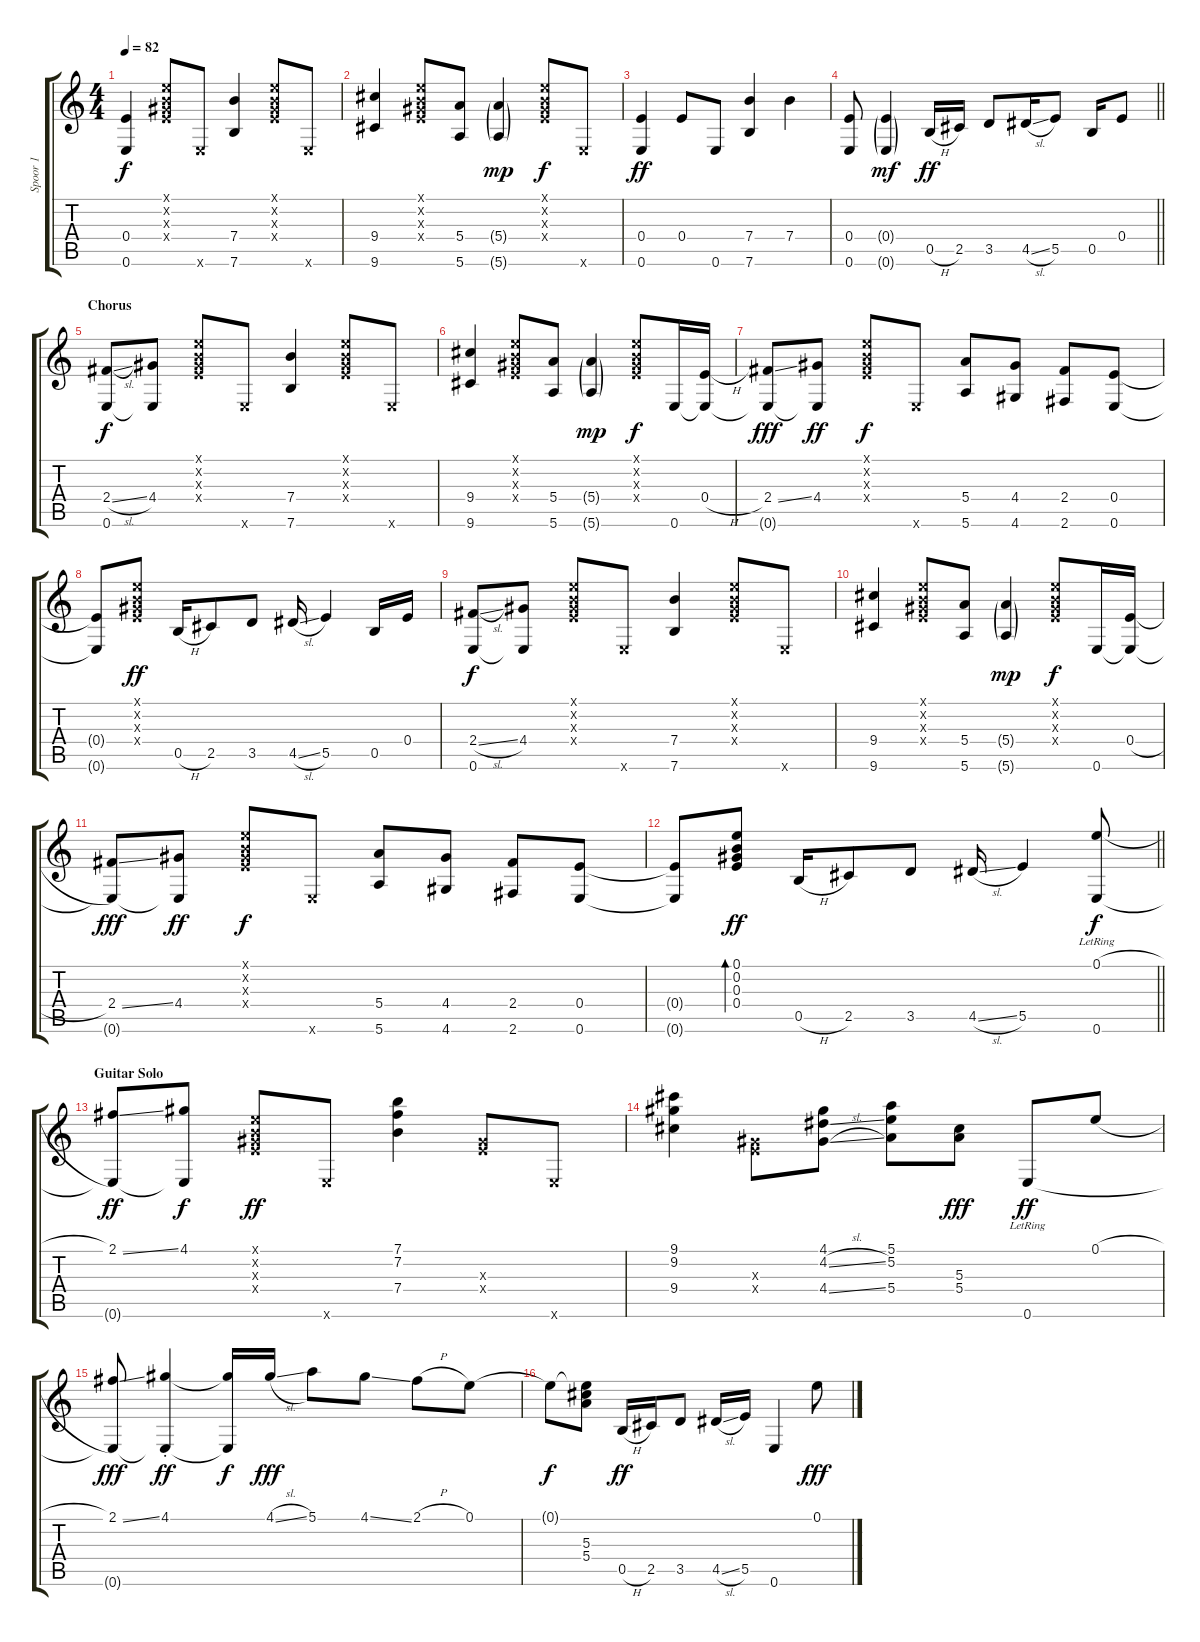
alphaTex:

\track ("Spoor 1" "Spoor 1") {mute instrument acousticguitarsteel}
\staff {score tabs}
\tuning (E4 B3 Ab3 E3 B2 E2) {hide}
\ts (4 4)
\tempo 82
\clef g2
\ks c
(0.4 0.6).4{dy f} (0.1{x} 0.2{x} 0.3{x} 0.4{x}).8 0.6{x}.8 (7.4 7.6).4 (0.1{x} 0.2{x} 0.3{x} 0.4{x}).8 0.6{x}.8 |
(9.4 9.6).4 (0.1{x} 0.2{x} 0.3{x} 0.4{x}).8 (5.4 5.6).8 (5.4{g} 5.6{g}).4{dy mp} (0.1{x} 0.2{x} 0.3{x} 0.4{x}).8{dy f} 0.6{x}.8 |
(0.4 0.6).4{dy ff} 0.4.8 0.6.8 (7.4 7.6).4 7.4.4 |
\barLineRight lightlight
(0.4 0.6).8 (0.4{g} 0.6{g}).4{dy mf} 0.5{h}.16{dy ff} 2.5.16 3.5.8 4.5{sl}.16 5.5.8 0.5.16 0.4.8 |
\section ("" "Chorus")
(2.4{sl} 0.6).8{dy f} (4.4 0.6{t}).8 (0.1{x} 0.2{x} 0.3{x} 0.4{x}).8 0.6{x}.8 (7.4 7.6).4 (0.1{x} 0.2{x} 0.3{x} 0.4{x}).8 0.6{x}.8 |
(9.4 9.6).4 (0.1{x} 0.2{x} 0.3{x} 0.4{x}).8 (5.4 5.6).8 (5.4{g} 5.6{g}).4{dy mp} (0.1{x} 0.2{x} 0.3{x} 0.4{x}).8{dy f} 0.6.16 (0.4{h} 0.6{t}).16 |
(2.4{ss} 0.6{t}).8{dy fff} (4.4 0.6{t}).8{dy ff} (0.1{x} 0.2{x} 0.3{x} 0.4{x}).8{dy f} 0.6{x}.8 (5.4 5.6).8 (4.4 4.6).8 (2.4 2.6).8 (0.4 0.6).8 |
(0.4{t} 0.6{t}).8 (0.1{x} 0.2{x} 0.3{x} 0.4{x}).8{dy ff} 0.5{h}.16 2.5.8 3.5.8 4.5{sl}.16 5.5.4 0.5.16 0.4.16 |
(2.4{sl} 0.6).8{dy f} (4.4 0.6{t}).8 (0.1{x} 0.2{x} 0.3{x} 0.4{x}).8 0.6{x}.8 (7.4 7.6).4 (0.1{x} 0.2{x} 0.3{x} 0.4{x}).8 0.6{x}.8 |
(9.4 9.6).4 (0.1{x} 0.2{x} 0.3{x} 0.4{x}).8 (5.4 5.6).8 (5.4{g} 5.6{g}).4{dy mp} (0.1{x} 0.2{x} 0.3{x} 0.4{x}).8{dy f} 0.6.16 (0.4{h} 0.6{t}).16 |
(2.4{ss} 0.6{t}).8{dy fff} (4.4 0.6{t}).8{dy ff} (0.1{x} 0.2{x} 0.3{x} 0.4{x}).8{dy f} 0.6{x}.8 (5.4 5.6).8 (4.4 4.6).8 (2.4 2.6).8 (0.4 0.6).8 |
\barLineRight lightlight
(0.4{t} 0.6{t}).8 (0.1 0.2 0.3 0.4).8{bd 120 dy ff} 0.5{h}.16 2.5.8 3.5.8 4.5{sl}.16 5.5.4 (0.1{h} 0.6{lr}).8{dy f} |
\section ("" "Guitar Solo")
(2.1{ss} 0.6{t}).8{dy ff} (4.1 0.6{t}).8{dy f} (0.1{x} 0.2{x} 0.3{x} 0.4{x}).8{dy ff} 0.6{x}.8 (7.1 7.2 7.4).4 (0.3{x} 0.4{x}).8 0.6{x}.8 |
(9.1 9.2 9.4).4 (0.3{x} 0.4{x}).8 (4.1 4.2{sl} 4.4{sl}).8 (5.1 5.2 5.4).8 (5.3 5.4).8{dy fff} 0.6{lr}.8{dy ff} 0.1{h}.8 |
(2.1{ss} 0.6{t}).8{dy fff} (4.1{st} 0.6{t}).4{dy ff} (4.1{t} 0.6{t}).16{dy f} 4.1{sl}.16{dy fff} 5.1.8 4.1{ss}.8 2.1{h}.8 0.1.8 |
0.1{t}.8{dy f} (0.1{t} 5.3 5.4).8 0.5{h}.16{dy ff} 2.5.16 3.5.8 4.5{sl}.16 5.5.16 0.6.4 0.1{ss}.8{dy fff}
